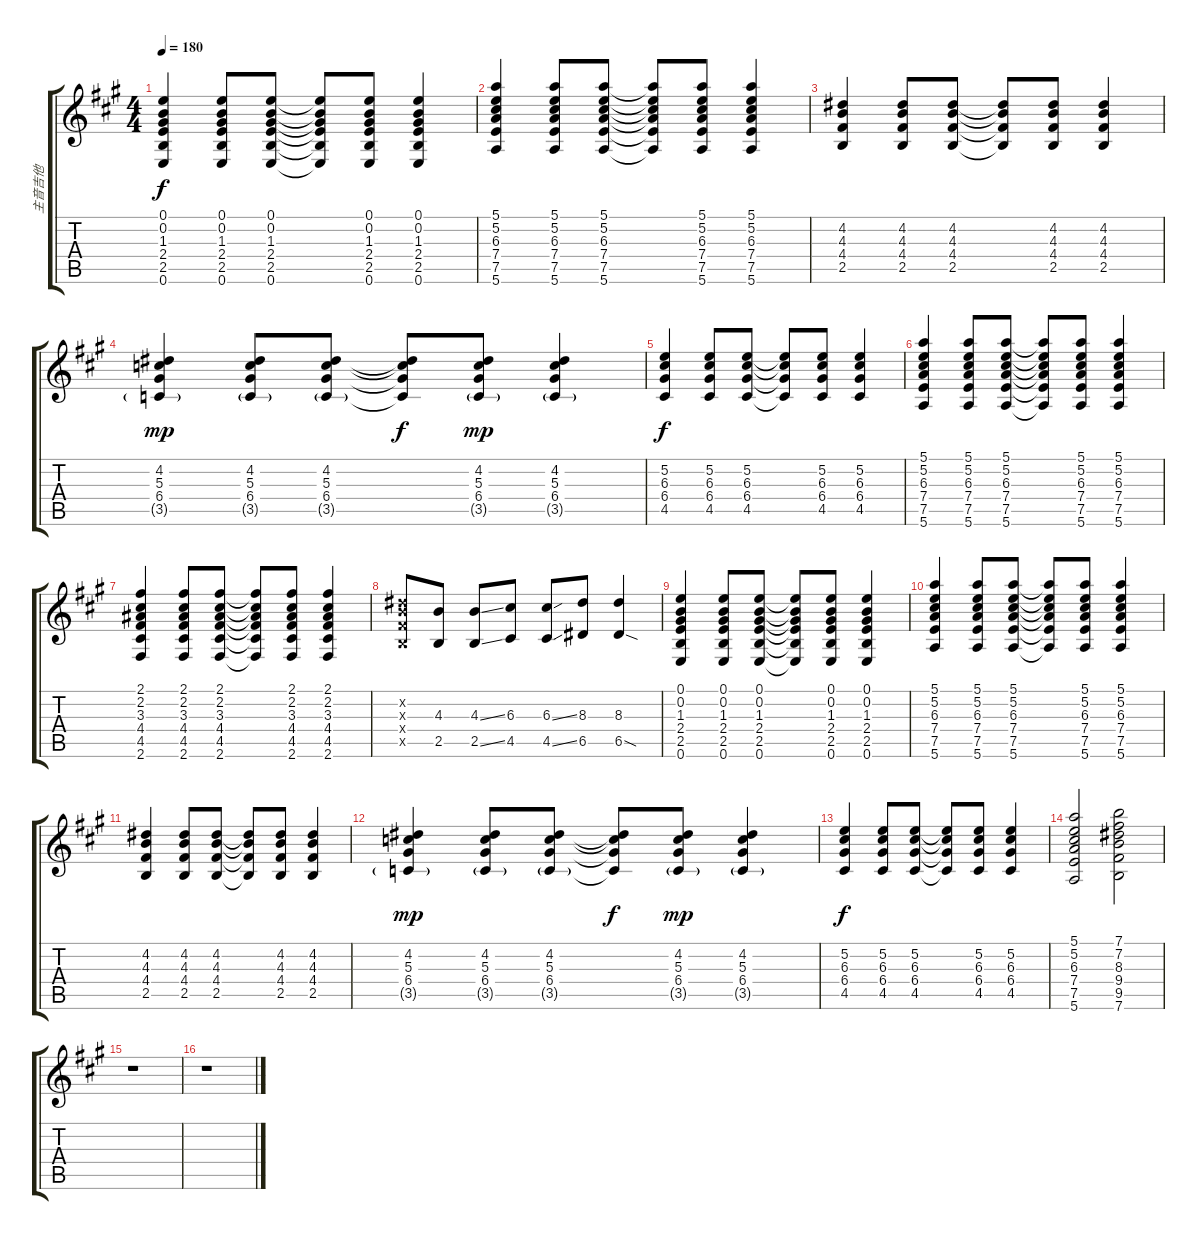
\track ("主音吉他" "主音吉他") {instrument distortionguitar}
\staff {score tabs}
\tuning (E4 B3 G3 D3 A2 E2) {hide}
\ts (4 4)
\tempo 180
\clef g2
\ks a
(0.1 0.2 1.3 2.4 2.5 0.6).4{dy f} (0.1 0.2 1.3 2.4 2.5 0.6).8 (0.1 0.2 1.3 2.4 2.5 0.6).8 (0.1{t} 0.2{t} 1.3{t} 2.4{t} 2.5{t} 0.6{t}).8 (0.1 0.2 1.3 2.4 2.5 0.6).8 (0.1 0.2 1.3 2.4 2.5 0.6).4 |
(5.1 5.2 6.3 7.4 7.5 5.6).4 (5.1 5.2 6.3 7.4 7.5 5.6).8 (5.1 5.2 6.3 7.4 7.5 5.6).8 (5.1{t} 5.2{t} 6.3{t} 7.4{t} 7.5{t} 5.6{t}).8 (5.1 5.2 6.3 7.4 7.5 5.6).8 (5.1 5.2 6.3 7.4 7.5 5.6).4 |
(4.2 4.3 4.4 2.5).4 (4.2 4.3 4.4 2.5).8 (4.2 4.3 4.4 2.5).8 (4.2{t} 4.3{t} 4.4{t} 2.5{t}).8 (4.2 4.3 4.4 2.5).8 (4.2 4.3 4.4 2.5).4 |
(4.2 5.3 6.4 3.5{g}).4{dy mp} (4.2 5.3 6.4 3.5{g}).8 (4.2 5.3 6.4 3.5{g}).8 (4.2{t} 5.3{t} 6.4{t} 3.5{t}).8{dy f} (4.2 5.3 6.4 3.5{g}).8{dy mp} (4.2 5.3 6.4 3.5{g}).4 |
(5.2 6.3 6.4 4.5).4{dy f} (5.2 6.3 6.4 4.5).8 (5.2 6.3 6.4 4.5).8 (5.2{t} 6.3{t} 6.4{t} 4.5{t}).8 (5.2 6.3 6.4 4.5).8 (5.2 6.3 6.4 4.5).4 |
(5.1 5.2 6.3 7.4 7.5 5.6).4 (5.1 5.2 6.3 7.4 7.5 5.6).8 (5.1 5.2 6.3 7.4 7.5 5.6).8 (5.1{t} 5.2{t} 6.3{t} 7.4{t} 7.5{t} 5.6{t}).8 (5.1 5.2 6.3 7.4 7.5 5.6).8 (5.1 5.2 6.3 7.4 7.5 5.6).4 |
(2.1 2.2 3.3 4.4 4.5 2.6).4 (2.1 2.2 3.3 4.4 4.5 2.6).8 (2.1 2.2 3.3 4.4 4.5 2.6).8 (2.1{t} 2.2{t} 3.3{t} 4.4{t} 4.5{t} 2.6{t}).8 (2.1 2.2 3.3 4.4 4.5 2.6).8 (2.1 2.2 3.3 4.4 4.5 2.6).4 |
(4.2{x} 4.3{x} 4.4{x} 2.5{x}).8 (4.3 2.5).8 (4.3{ss} 2.5{ss}).8 (6.3 4.5).8 (6.3{ss} 4.5{ss}).8 (8.3 6.5).8 (8.3 6.5{sod}).4 |
(0.1 0.2 1.3 2.4 2.5 0.6).4 (0.1 0.2 1.3 2.4 2.5 0.6).8 (0.1 0.2 1.3 2.4 2.5 0.6).8 (0.1{t} 0.2{t} 1.3{t} 2.4{t} 2.5{t} 0.6{t}).8 (0.1 0.2 1.3 2.4 2.5 0.6).8 (0.1 0.2 1.3 2.4 2.5 0.6).4 |
(5.1 5.2 6.3 7.4 7.5 5.6).4 (5.1 5.2 6.3 7.4 7.5 5.6).8 (5.1 5.2 6.3 7.4 7.5 5.6).8 (5.1{t} 5.2{t} 6.3{t} 7.4{t} 7.5{t} 5.6{t}).8 (5.1 5.2 6.3 7.4 7.5 5.6).8 (5.1 5.2 6.3 7.4 7.5 5.6).4 |
(4.2 4.3 4.4 2.5).4 (4.2 4.3 4.4 2.5).8 (4.2 4.3 4.4 2.5).8 (4.2{t} 4.3{t} 4.4{t} 2.5{t}).8 (4.2 4.3 4.4 2.5).8 (4.2 4.3 4.4 2.5).4 |
(4.2 5.3 6.4 3.5{g}).4{dy mp} (4.2 5.3 6.4 3.5{g}).8 (4.2 5.3 6.4 3.5{g}).8 (4.2{t} 5.3{t} 6.4{t} 3.5{t}).8{dy f} (4.2 5.3 6.4 3.5{g}).8{dy mp} (4.2 5.3 6.4 3.5{g}).4 |
(5.2 6.3 6.4 4.5).4{dy f} (5.2 6.3 6.4 4.5).8 (5.2 6.3 6.4 4.5).8 (5.2{t} 6.3{t} 6.4{t} 4.5{t}).8 (5.2 6.3 6.4 4.5).8 (5.2 6.3 6.4 4.5).4 |
(5.1 5.2 6.3 7.4 7.5 5.6).2 (7.1 7.2 8.3 9.4 9.5 7.6).2 |
r.1 |
r.1
